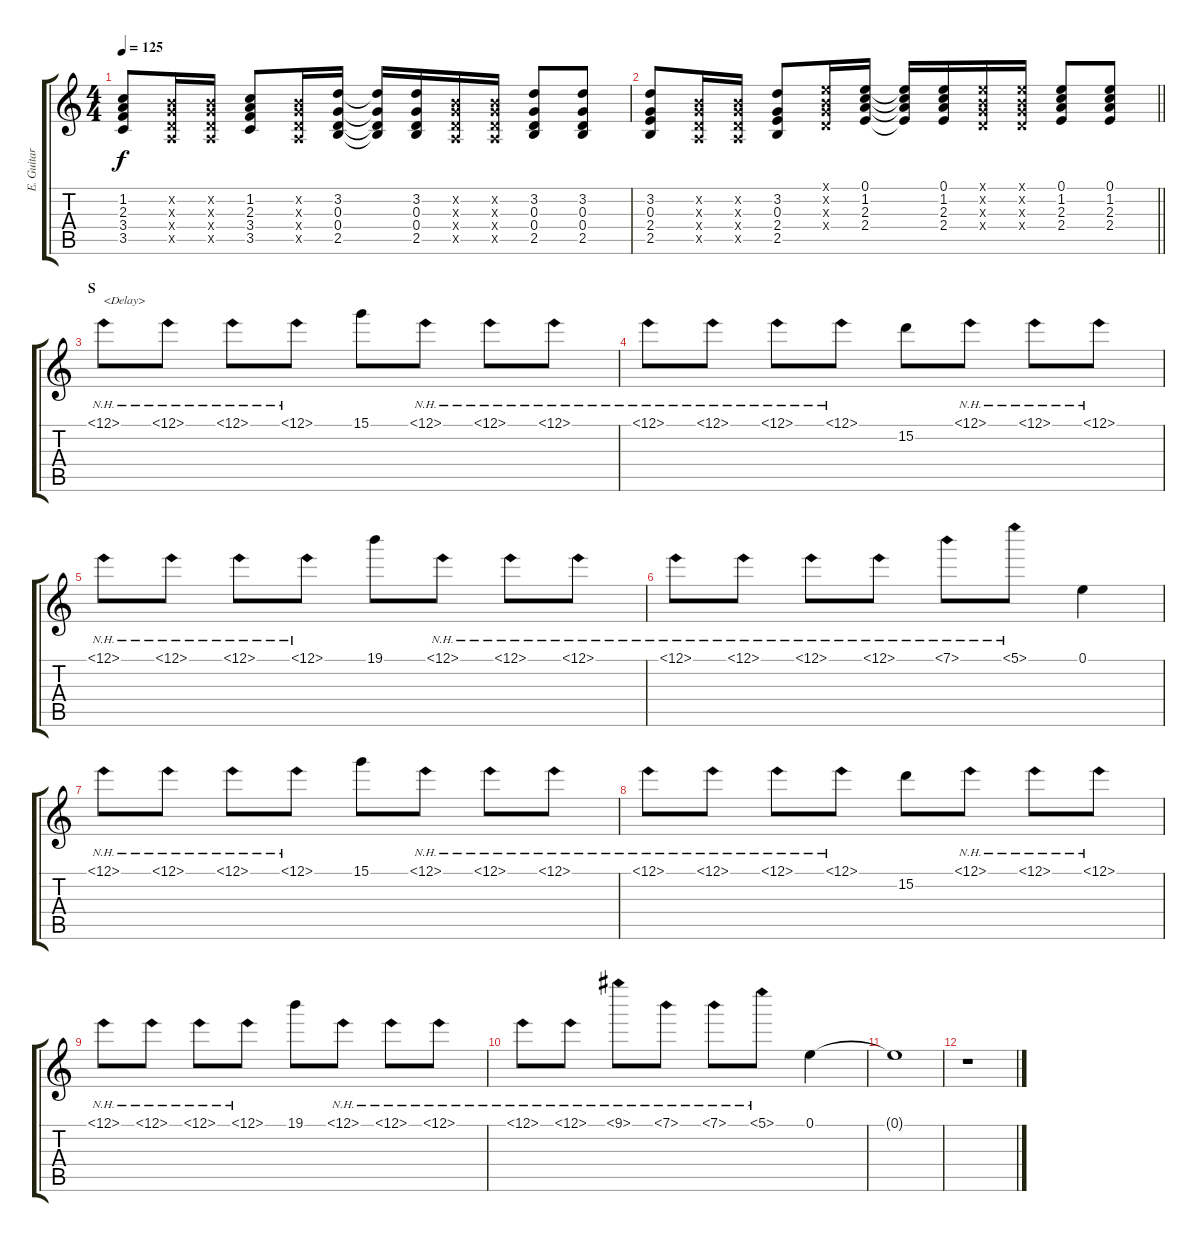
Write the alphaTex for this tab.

\track ("E. Guitar II" "E. Guitar ") {instrument overdrivenguitar}
\staff {score tabs}
\tuning (E4 B3 G3 D3 A2 D2) {hide}
\ts (4 4)
\tempo 125
\clef g2
\ks c
(1.2 2.3 3.4 3.5).8{dy f} (0.2{x} 0.3{x} 0.4{x} 0.5{x}).16 (0.2{x} 0.3{x} 0.4{x} 0.5{x}).16 (1.2 2.3 3.4 3.5).8 (0.2{x} 0.3{x} 0.4{x} 0.5{x}).16 (3.2 0.3 0.4 2.5).16 (3.2{t} 0.3{t} 0.4{t} 2.5{t}).16 (3.2 0.3 0.4 2.5).16 (0.2{x} 0.3{x} 0.4{x} 0.5{x}).16 (0.2{x} 0.3{x} 0.4{x} 0.5{x}).16 (3.2 0.3 0.4 2.5).8 (3.2 0.3 0.4 2.5).8 |
\barLineRight lightlight
(3.2 0.3 2.4 2.5).8 (0.2{x} 0.3{x} 0.4{x} 0.5{x}).16 (0.2{x} 0.3{x} 0.4{x} 0.5{x}).16 (3.2 0.3 2.4 2.5).8 (0.1{x} 0.2{x} 0.3{x} 0.4{x}).16 (0.1 1.2 2.3 2.4).16 (0.1{t} 1.2{t} 2.3{t} 2.4{t}).16 (0.1 1.2 2.3 2.4).16 (0.1{x} 0.2{x} 0.3{x} 0.4{x}).16 (0.1{x} 0.2{x} 0.3{x} 0.4{x}).16 (0.1 1.2 2.3 2.4).8 (0.1 1.2 2.3 2.4).8 |
\section ("" "S")
12.1{nh}.8{txt "<Delay>"} 12.1{nh}.8 12.1{nh}.8 12.1{nh}.8 15.1.8 12.1{nh}.8 12.1{nh}.8 12.1{nh}.8 |
12.1{nh}.8 12.1{nh}.8 12.1{nh}.8 12.1{nh}.8 15.2.8 12.1{nh}.8 12.1{nh}.8 12.1{nh}.8 |
12.1{nh}.8 12.1{nh}.8 12.1{nh}.8 12.1{nh}.8 19.1.8 12.1{nh}.8 12.1{nh}.8 12.1{nh}.8 |
12.1{nh}.8 12.1{nh}.8 12.1{nh}.8 12.1{nh}.8 7.1{nh}.8 5.1{nh}.8 0.1.4 |
12.1{nh}.8 12.1{nh}.8 12.1{nh}.8 12.1{nh}.8 15.1.8 12.1{nh}.8 12.1{nh}.8 12.1{nh}.8 |
12.1{nh}.8 12.1{nh}.8 12.1{nh}.8 12.1{nh}.8 15.2.8 12.1{nh}.8 12.1{nh}.8 12.1{nh}.8 |
12.1{nh}.8 12.1{nh}.8 12.1{nh}.8 12.1{nh}.8 19.1.8 12.1{nh}.8 12.1{nh}.8 12.1{nh}.8 |
12.1{nh}.8 12.1{nh}.8 9.1{nh}.8 7.1{nh}.8 7.1{nh}.8 5.1{nh}.8 0.1.4 |
0.1{t}.1 |
r.1
